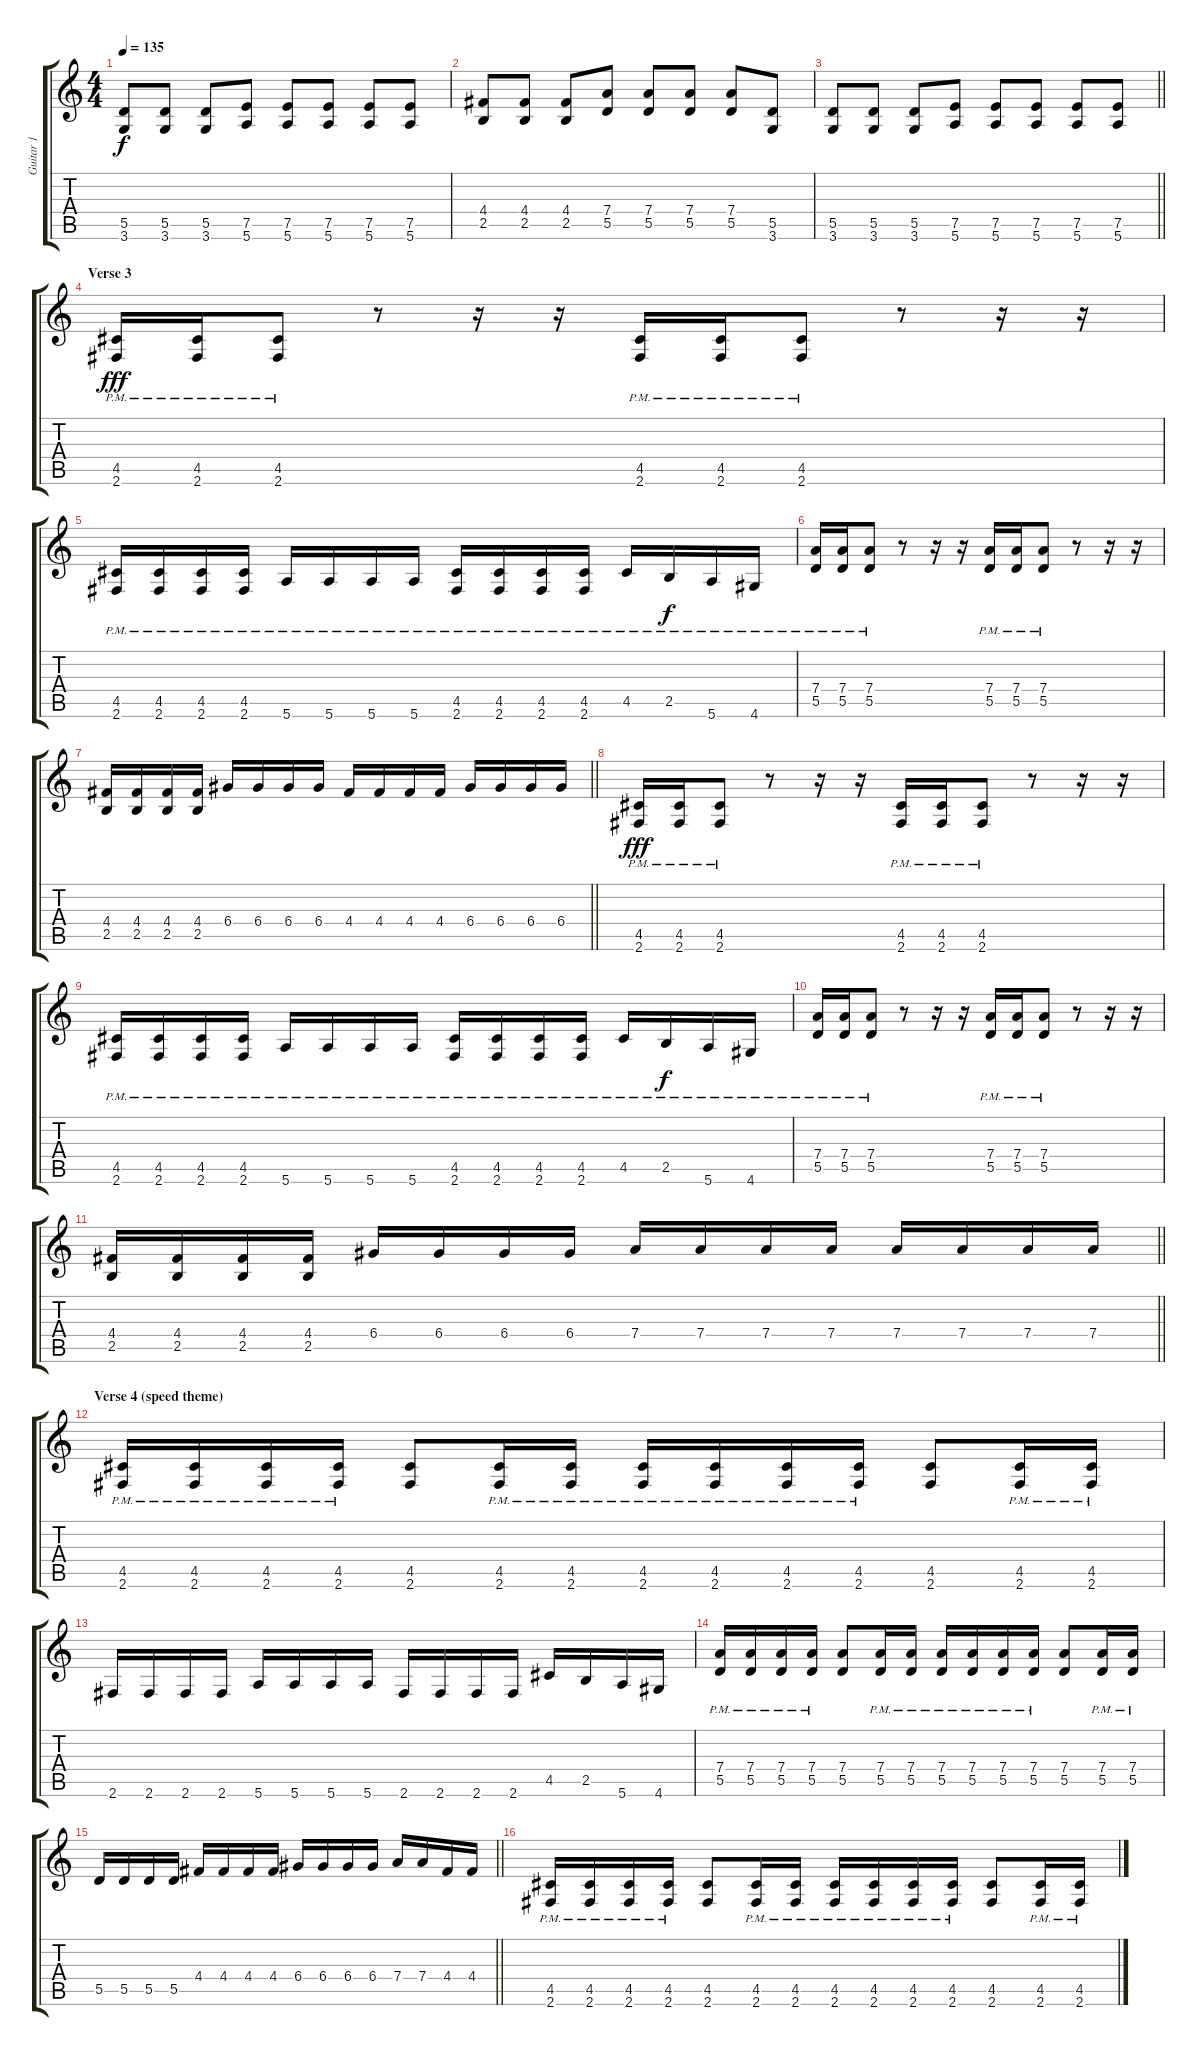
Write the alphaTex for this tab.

\track ("Guitar 1" "Guitar 1") {instrument distortionguitar}
\staff {score tabs}
\tuning (E4 B3 G3 D3 A2 E2) {hide}
\ts (4 4)
\tempo 135
\clef g2
\ks c
(5.5 3.6).8{dy f} (5.5 3.6).8 (5.5 3.6).8 (7.5 5.6).8 (7.5 5.6).8 (7.5 5.6).8 (7.5 5.6).8 (7.5 5.6).8 |
(4.4 2.5).8 (4.4 2.5).8 (4.4 2.5).8 (7.4 5.5).8 (7.4 5.5).8 (7.4 5.5).8 (7.4 5.5).8 (5.5 3.6).8 |
\barLineRight lightlight
(5.5 3.6).8 (5.5 3.6).8 (5.5 3.6).8 (7.5 5.6).8 (7.5 5.6).8 (7.5 5.6).8 (7.5 5.6).8 (7.5 5.6).8 |
\section ("" "Verse 3")
(4.5{pm} 2.6{pm}).16{dy fff} (4.5{pm} 2.6{pm}).16 (4.5{pm} 2.6{pm}).8 r.8 r.16 r.16 (4.5{pm} 2.6{pm}).16 (4.5{pm} 2.6{pm}).16 (4.5{pm} 2.6{pm}).8 r.8 r.16 r.16 |
(4.5{pm} 2.6{pm}).16 (4.5{pm} 2.6{pm}).16 (4.5{pm} 2.6{pm}).16 (4.5{pm} 2.6{pm}).16 5.6{pm}.16 5.6{pm}.16 5.6{pm}.16 5.6{pm}.16 (4.5{pm} 2.6{pm}).16 (4.5{pm} 2.6{pm}).16 (4.5{pm} 2.6{pm}).16 (4.5{pm} 2.6{pm}).16 4.5{pm}.16 2.5{pm}.16{dy f} 5.6{pm}.16 4.6{pm}.16 |
(7.4{pm} 5.5{pm}).16 (7.4{pm} 5.5{pm}).16 (7.4{pm} 5.5{pm}).8 r.8 r.16 r.16 (7.4{pm} 5.5{pm}).16 (7.4{pm} 5.5{pm}).16 (7.4{pm} 5.5{pm}).8 r.8 r.16 r.16 |
\barLineRight lightlight
(4.4 2.5).16 (4.4 2.5).16 (4.4 2.5).16 (4.4 2.5).16 6.4.16 6.4.16 6.4.16 6.4.16 4.4.16 4.4.16 4.4.16 4.4.16 6.4.16 6.4.16 6.4.16 6.4.16 |
(4.5{pm} 2.6{pm}).16{dy fff} (4.5{pm} 2.6{pm}).16 (4.5{pm} 2.6{pm}).8 r.8 r.16 r.16 (4.5{pm} 2.6{pm}).16 (4.5{pm} 2.6{pm}).16 (4.5{pm} 2.6{pm}).8 r.8 r.16 r.16 |
(4.5{pm} 2.6{pm}).16 (4.5{pm} 2.6{pm}).16 (4.5{pm} 2.6{pm}).16 (4.5{pm} 2.6{pm}).16 5.6{pm}.16 5.6{pm}.16 5.6{pm}.16 5.6{pm}.16 (4.5{pm} 2.6{pm}).16 (4.5{pm} 2.6{pm}).16 (4.5{pm} 2.6{pm}).16 (4.5{pm} 2.6{pm}).16 4.5{pm}.16 2.5{pm}.16{dy f} 5.6{pm}.16 4.6{pm}.16 |
(7.4{pm} 5.5{pm}).16 (7.4{pm} 5.5{pm}).16 (7.4{pm} 5.5{pm}).8 r.8 r.16 r.16 (7.4{pm} 5.5{pm}).16 (7.4{pm} 5.5{pm}).16 (7.4{pm} 5.5{pm}).8 r.8 r.16 r.16 |
\barLineRight lightlight
(4.4 2.5).16 (4.4 2.5).16 (4.4 2.5).16 (4.4 2.5).16 6.4.16 6.4.16 6.4.16 6.4.16 7.4.16 7.4.16 7.4.16 7.4.16 7.4.16 7.4.16 7.4.16 7.4.16 |
\section ("" "Verse 4 (speed theme)")
(4.5{pm} 2.6{pm}).16 (4.5{pm} 2.6{pm}).16 (4.5{pm} 2.6{pm}).16 (4.5{pm} 2.6{pm}).16 (4.5 2.6).8 (4.5{pm} 2.6{pm}).16 (4.5{pm} 2.6{pm}).16 (4.5{pm} 2.6{pm}).16 (4.5{pm} 2.6{pm}).16 (4.5{pm} 2.6{pm}).16 (4.5{pm} 2.6{pm}).16 (4.5 2.6).8 (4.5{pm} 2.6{pm}).16 (4.5{pm} 2.6{pm}).16 |
2.6.16 2.6.16 2.6.16 2.6.16 5.6.16 5.6.16 5.6.16 5.6.16 2.6.16 2.6.16 2.6.16 2.6.16 4.5.16 2.5.16 5.6.16 4.6.16 |
(7.4{pm} 5.5{pm}).16 (7.4{pm} 5.5{pm}).16 (7.4{pm} 5.5{pm}).16 (7.4{pm} 5.5{pm}).16 (7.4 5.5).8 (7.4{pm} 5.5{pm}).16 (7.4{pm} 5.5{pm}).16 (7.4{pm} 5.5{pm}).16 (7.4{pm} 5.5{pm}).16 (7.4{pm} 5.5{pm}).16 (7.4{pm} 5.5{pm}).16 (7.4 5.5).8 (7.4{pm} 5.5{pm}).16 (7.4{pm} 5.5{pm}).16 |
\barLineRight lightlight
5.5.16 5.5.16 5.5.16 5.5.16 4.4.16 4.4.16 4.4.16 4.4.16 6.4.16 6.4.16 6.4.16 6.4.16 7.4.16 7.4.16 4.4.16 4.4.16 |
(4.5{pm} 2.6{pm}).16 (4.5{pm} 2.6{pm}).16 (4.5{pm} 2.6{pm}).16 (4.5{pm} 2.6{pm}).16 (4.5 2.6).8 (4.5{pm} 2.6{pm}).16 (4.5{pm} 2.6{pm}).16 (4.5{pm} 2.6{pm}).16 (4.5{pm} 2.6{pm}).16 (4.5{pm} 2.6{pm}).16 (4.5{pm} 2.6{pm}).16 (4.5 2.6).8 (4.5{pm} 2.6{pm}).16 (4.5{pm} 2.6{pm}).16
